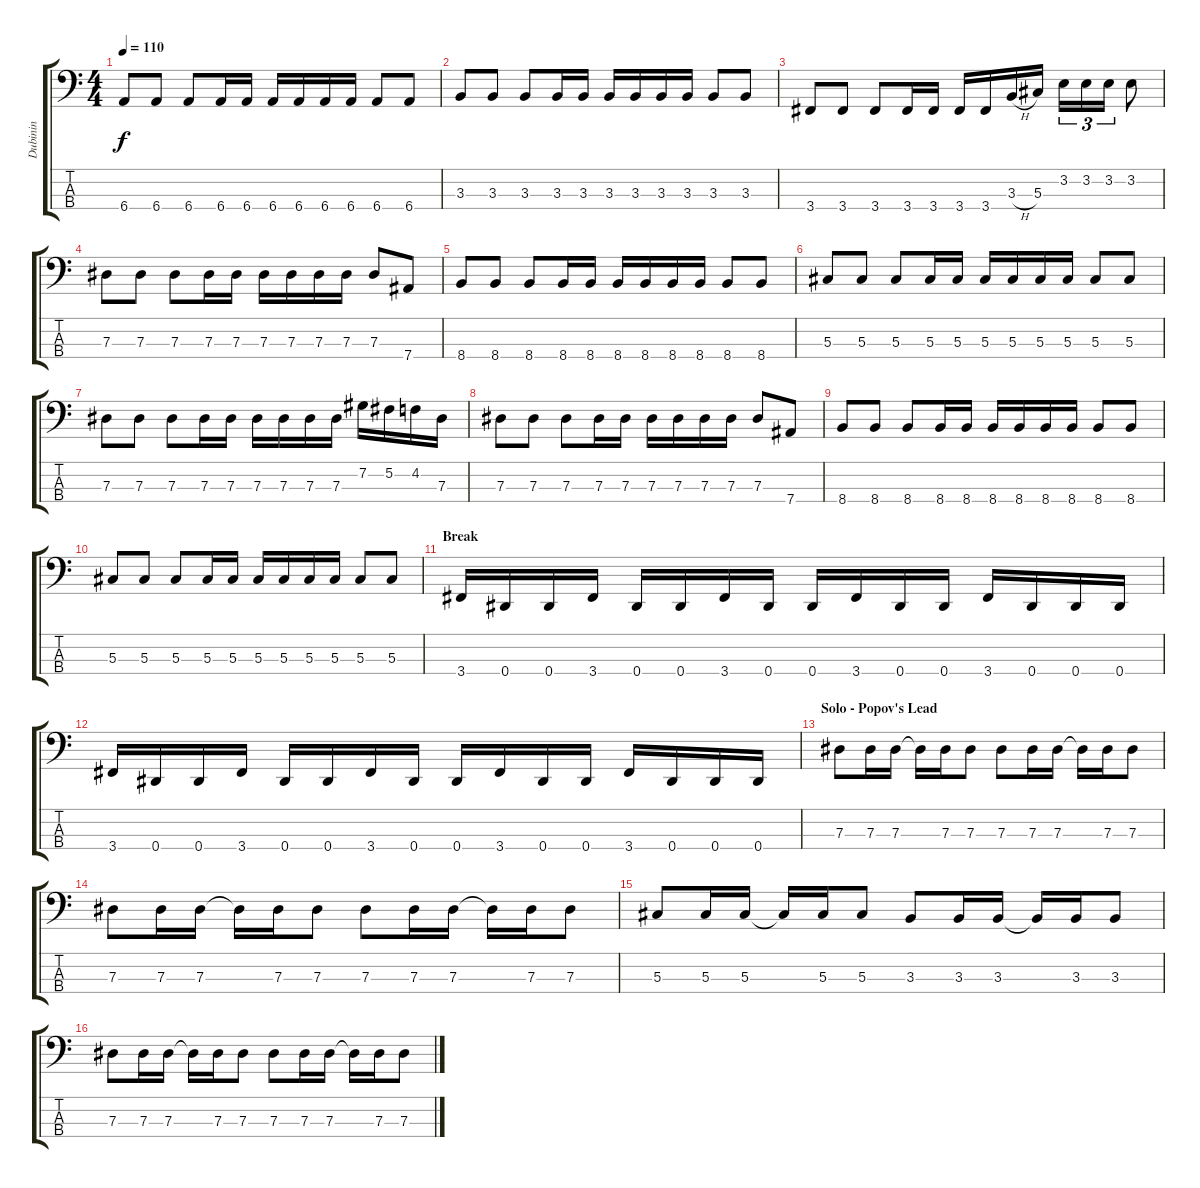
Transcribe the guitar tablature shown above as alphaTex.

\track ("Dubinin" "Dubinin") {instrument electricbassfinger}
\staff {score tabs}
\tuning (Gb2 Db2 Ab1 Eb1) {hide}
\ts (4 4)
\tempo 110
\clef f4
\ks c
6.4.8{dy f} 6.4.8 6.4.8 6.4.16 6.4.16 6.4.16 6.4.16 6.4.16 6.4.16 6.4.8 6.4.8 |
3.3.8 3.3.8 3.3.8 3.3.16 3.3.16 3.3.16 3.3.16 3.3.16 3.3.16 3.3.8 3.3.8 |
3.4.8 3.4.8 3.4.8 3.4.16 3.4.16 3.4.16 3.4.16 3.3{h}.16 5.3.16 3.2.16{tu (3 2)} 3.2.16{tu (3 2)} 3.2.16{tu (3 2)} 3.2.8 |
7.3.8 7.3.8 7.3.8 7.3.16 7.3.16 7.3.16 7.3.16 7.3.16 7.3.16 7.3.8 7.4.8 |
8.4.8 8.4.8 8.4.8 8.4.16 8.4.16 8.4.16 8.4.16 8.4.16 8.4.16 8.4.8 8.4.8 |
5.3.8 5.3.8 5.3.8 5.3.16 5.3.16 5.3.16 5.3.16 5.3.16 5.3.16 5.3.8 5.3.8 |
7.3.8 7.3.8 7.3.8 7.3.16 7.3.16 7.3.16 7.3.16 7.3.16 7.3.16 7.2.16 5.2.16 4.2.16 7.3.16 |
7.3.8 7.3.8 7.3.8 7.3.16 7.3.16 7.3.16 7.3.16 7.3.16 7.3.16 7.3.8 7.4.8 |
8.4.8 8.4.8 8.4.8 8.4.16 8.4.16 8.4.16 8.4.16 8.4.16 8.4.16 8.4.8 8.4.8 |
5.3.8 5.3.8 5.3.8 5.3.16 5.3.16 5.3.16 5.3.16 5.3.16 5.3.16 5.3.8 5.3.8 |
\section ("" "Break")
3.4.16 0.4.16 0.4.16 3.4.16 0.4.16 0.4.16 3.4.16 0.4.16 0.4.16 3.4.16 0.4.16 0.4.16 3.4.16 0.4.16 0.4.16 0.4.16 |
3.4.16 0.4.16 0.4.16 3.4.16 0.4.16 0.4.16 3.4.16 0.4.16 0.4.16 3.4.16 0.4.16 0.4.16 3.4.16 0.4.16 0.4.16 0.4.16 |
\section ("" "Solo - Popov's Lead")
7.3.8 7.3.16 7.3.16 7.3{t}.16 7.3.16 7.3.8 7.3.8 7.3.16 7.3.16 7.3{t}.16 7.3.16 7.3.8 |
7.3.8 7.3.16 7.3.16 7.3{t}.16 7.3.16 7.3.8 7.3.8 7.3.16 7.3.16 7.3{t}.16 7.3.16 7.3.8 |
5.3.8 5.3.16 5.3.16 5.3{t}.16 5.3.16 5.3.8 3.3.8 3.3.16 3.3.16 3.3{t}.16 3.3.16 3.3.8 |
7.3.8 7.3.16 7.3.16 7.3{t}.16 7.3.16 7.3.8 7.3.8 7.3.16 7.3.16 7.3{t}.16 7.3.16 7.3.8
